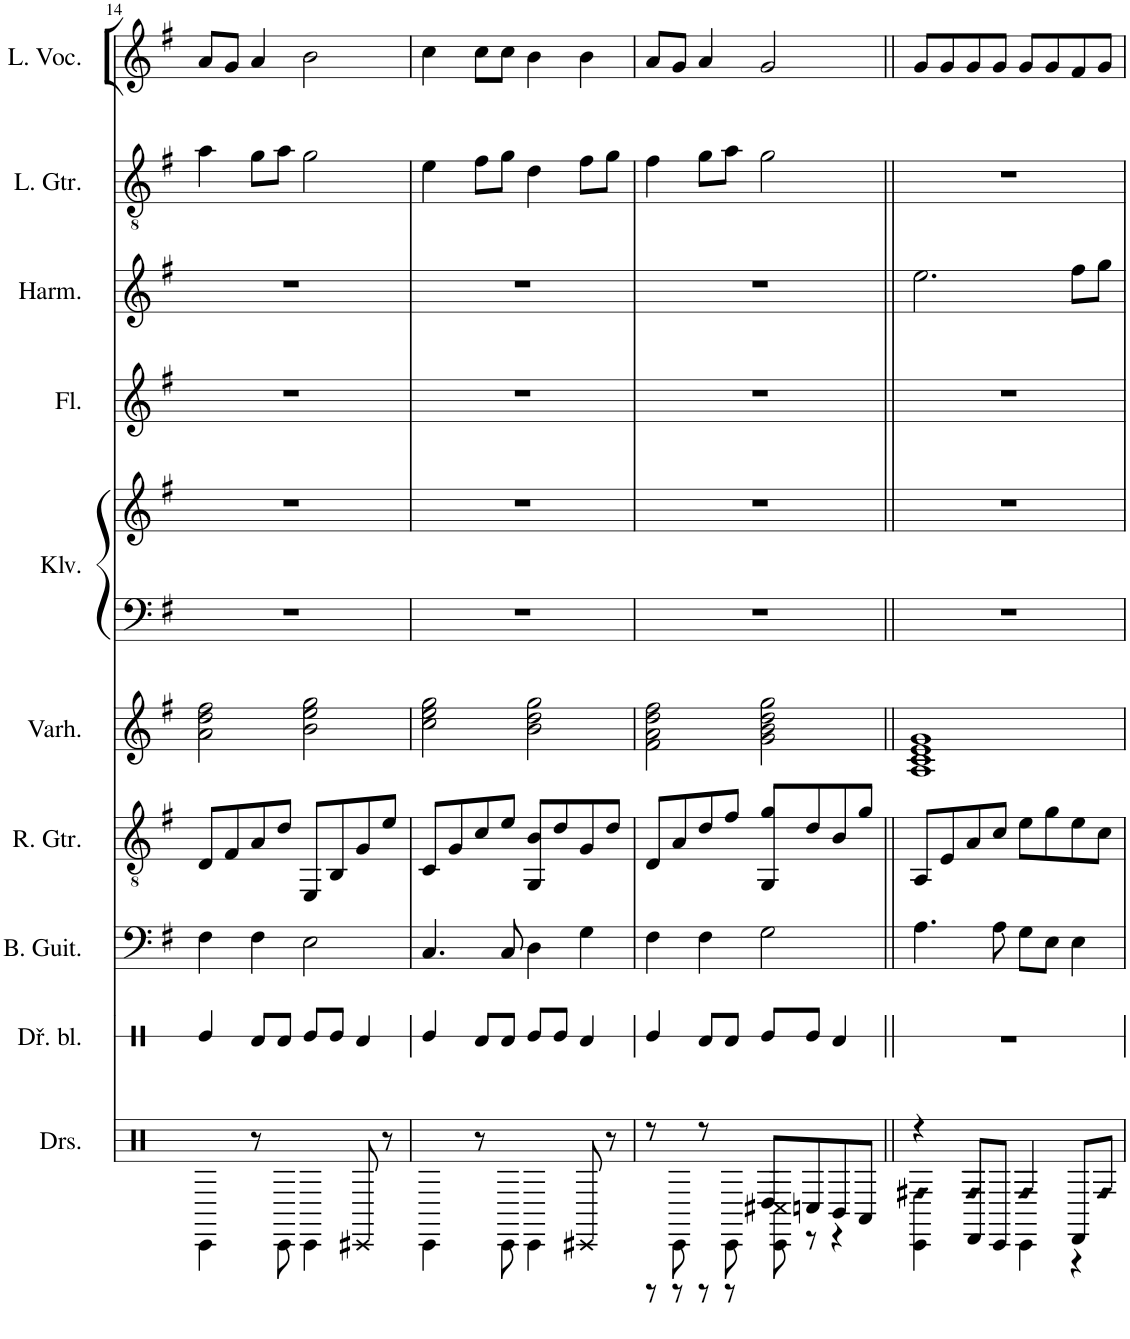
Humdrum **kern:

**kern	**kern	**kern	**kern	**kern	**kern	**kern	**kern	**kern	**kern	**kern
*part10	*part9	*part8	*part7	*part6	*part5	*part5	*part4	*part3	*part2	*part1
*staff11	*staff10	*staff9	*staff8	*staff7	*staff6	*staff5	*staff4	*staff3	*staff2	*staff1
*I"Drumset	*I"Dřevěné bloky	*I"Bass Guitar	*I"Rhythm Guitar	*I"Varhany	*I"Klavír	*	*I"Flétna	*I"Foukací harmonika	*I"Lead Guitar	*I"Lead Vocals
*I'Drs.	*I'Dř. bl.	*I'B. Guit.	*I'R. Gtr.	*I'Varh.	*I'Klv.	*	*I'Fl.	*I'Harm.	*I'L. Gtr.	*I'L. Voc.
!!LO:PB:g=z
*clefX	*clefX	*clefF4	*clefGv2	*clefG2	*clefF4	*clefG2	*clefG2	*clefG2	*clefGv2	*clefG2
*	*Trd8c14	*Trd7c12	*	*	*	*	*Trd4c7	*Trd7c12	*	*
*k[]	*k[]	*k[f#]	*k[f#]	*k[f#]	*k[f#]	*k[f#]	*k[f#]	*k[f#]	*k[f#]	*k[f#]
*M4/4	*M4/4	*M4/4	*M4/4	*M4/4	*M4/4	*M4/4	*M4/4	*M4/4	*M4/4	*M4/4
=14	=14	=14	=14	=14	=14	=14	=14	=14	=14	=14
4CC\	4ff/	4F#\	8D/L	2a\ 2dd\ 2ff#\	1r	1r	1r	1r	4a\	8a/L
.	.	.	8F#/	.	.	.	.	.	.	8g/J
8r	8ee/L	4F#\	8A/	.	.	.	.	.	8g\L	4a/
8CC\	8ee/J	.	8d/J	.	.	.	.	.	8a\J	.
4CC\	8ff/L	2E\	8EE/L	2b\ 2ee\ 2gg\	.	.	.	.	2g\	2b\
.	8ff/J	.	8BB/	.	.	.	.	.	.	.
8CC#X/	4ee/	.	8G/	.	.	.	.	.	.	.
8r	.	.	8e/J	.	.	.	.	.	.	.
=15	=15	=15	=15	=15	=15	=15	=15	=15	=15	=15
4CC\	4ff/	4.C/	8C/L	2cc\ 2ee\ 2gg\	1r	1r	1r	1r	4e\	4cc\
.	.	.	8G/	.	.	.	.	.	.	.
8r	8ee/L	.	8c/	.	.	.	.	.	8f#\L	8cc\L
8CC\	8ee/J	8C/	8e/J	.	.	.	.	.	8g\J	8cc\J
4CC\	8ff/L	4D\	8GG/ 8B/L	2b\ 2dd\ 2gg\	.	.	.	.	4d\	4b\
.	8ff/J	.	8d/	.	.	.	.	.	.	.
8CC#X/	4ee/	4G\	8G/	.	.	.	.	.	8f#\L	4b\
8r	.	.	8d/J	.	.	.	.	.	8g\J	.
=16	=16	=16	=16	=16	=16	=16	=16	=16	=16	=16
*^	*	*	*	*	*	*	*	*	*	*
8r	8r	4ff/	4F#\	8D/L	2f#\ 2a\ 2dd\ 2ff#\	1r	1r	1r	1r	4f#\	8a/L
8CC\	8r	.	.	8A/	.	.	.	.	.	.	8g/J
8r	8r	8ee/L	4F#\	8d/	.	.	.	.	.	8g\L	4a/
8CC\	8r	8ee/J	.	8f#/J	.	.	.	.	.	8a\J	.
8D/L	8CC\ 8C#X\	8ff/L	2G\	8GG/ 8g/L	2g\ 2b\ 2dd\ 2gg\	.	.	.	.	2g\	2g/
8Cn/	8r	8ff/J	.	8d/	.	.	.	.	.	.	.
8BB/	4r	4ee/	.	8B/	.	.	.	.	.	.	.
8AA/J	.	.	.	8g/J	.	.	.	.	.	.	.
=17||	=17||	=17||	=17||	=17||	=17||	=17||	=17||	=17||	=17||	=17||	=17||
!	!LO:N:n=2:head=diamond	!	!	!	!	!	!	!	!	!	!
4r	4CC\ 4F#X\	1r	4.A\	8AA/L	1A 1c 1e 1g	1r	1r	1r	2.ee\	1r	8g/L
.	.	.	.	8E/	.	.	.	.	.	.	8g/
!	!LO:N:head=diamond	!	!	!	!	!	!	!	!	!	!
8DD/L	4F/	.	.	8A/	.	.	.	.	.	.	8g/
8CC/J	.	.	8A\	8c/J	.	.	.	.	.	.	8g/J
!	!LO:N:head=diamond	!	!	!	!	!	!	!	!	!	!
4CC\	4F/	.	8G\L	8e\L	.	.	.	.	.	.	8g/L
.	.	.	8E\J	8g\	.	.	.	.	.	.	8g/
8DD/L	4r	.	4E\	8e\	.	.	.	.	8ff#\L	.	8f#/
!LO:N:head=diamond	!	!	!	!	!	!	!	!	!	!	!
8F/J	.	.	.	8c\J	.	.	.	.	8gg\J	.	8g/J
*v	*v	*	*	*	*	*	*	*	*	*	*
=	=	=	=	=	=	=	=	=	=	=
*-	*-	*-	*-	*-	*-	*-	*-	*-	*-	*-
